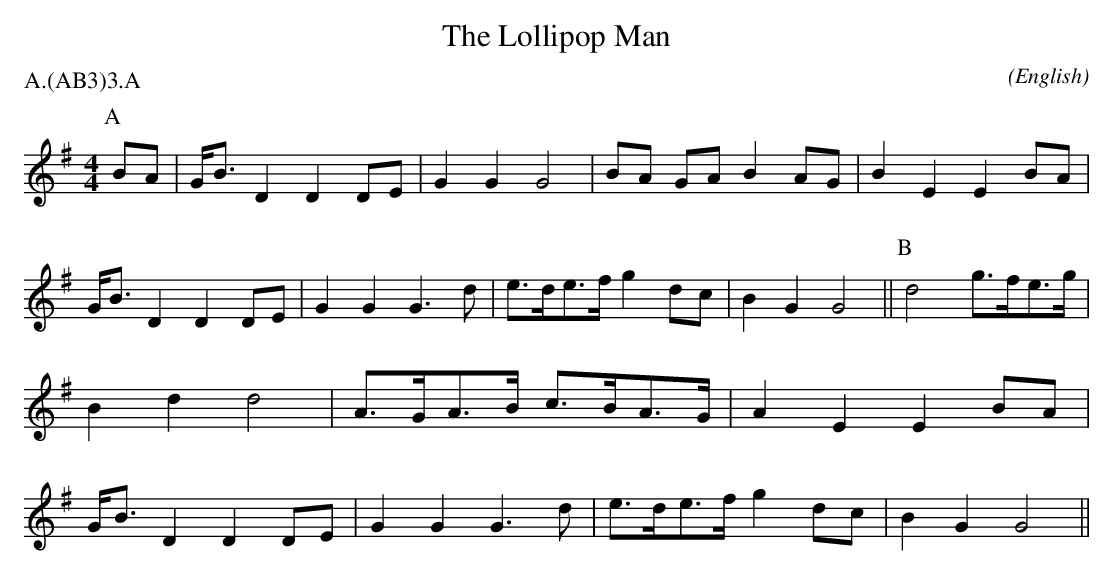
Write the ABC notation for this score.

X:1
T:The Lollipop Man
M:4/4
C:
O:English
P:A.(AB3)3.A
K:G
P:A
BA  | G<B D2 D2 DE  | G2 G2 G4        | BA GA  B2 AG  | B2 E2 E2 \
BA  | G<B D2 D2 DE  | G2 G2 G3    d   | e>de>f g2 dc  | B2 G2 G4 ||\
P:B
d4     g>fe>g | B2 d2 d4        | A>GA>B c>BA>G | A2 E2 E2 \
BA  | G<B D2 D2 DE  | G2 G2 G3    d   | e>de>f g2 dc  | B2 G2 G4 ||
